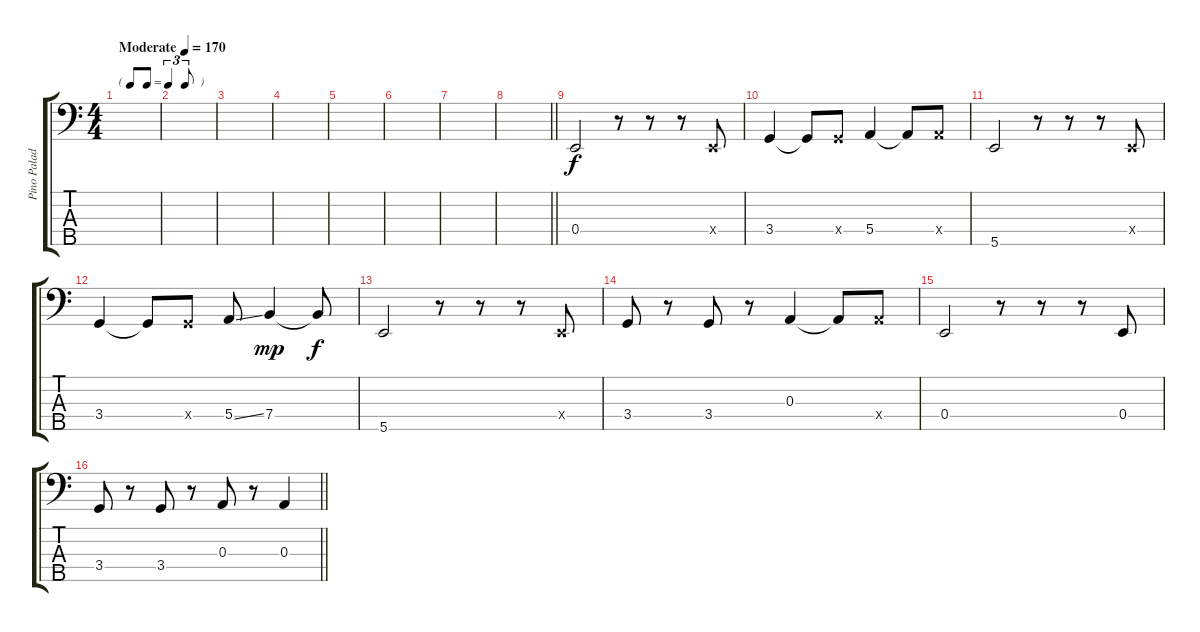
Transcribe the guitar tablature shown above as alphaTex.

\track ("Pino Paladino" "Pino Palad") {instrument electricbassfinger}
\staff {score tabs}
\tuning (G2 D2 A1 E1 B0) {hide}
\ts (4 4)
\tf triplet8th
\tempo (170 "Moderate")
\clef f4
\ks c
|
|
|
|
|
|
|
\barLineRight lightlight
|
0.4.2 r.8 r.8 r.8 0.4{x}.8 |
3.4.4 3.4{t}.8 3.4{x}.8 5.4.4 5.4{t}.8 5.4{x}.8 |
5.5.2 r.8 r.8 r.8 0.4{x}.8 |
3.4.4 3.4{t}.8 3.4{x}.8 5.4{ss}.8 7.4.4{dy mp} 7.4{t}.8{dy f} |
5.5.2 r.8 r.8 r.8 0.4{x}.8 |
3.4.8 r.8 3.4.8 r.8 0.3.4 0.3{t}.8 5.4{x}.8 |
0.4.2 r.8 r.8 r.8 0.4.8 |
\barLineRight lightlight
3.4.8 r.8 3.4.8 r.8 0.3.8 r.8 0.3.4
